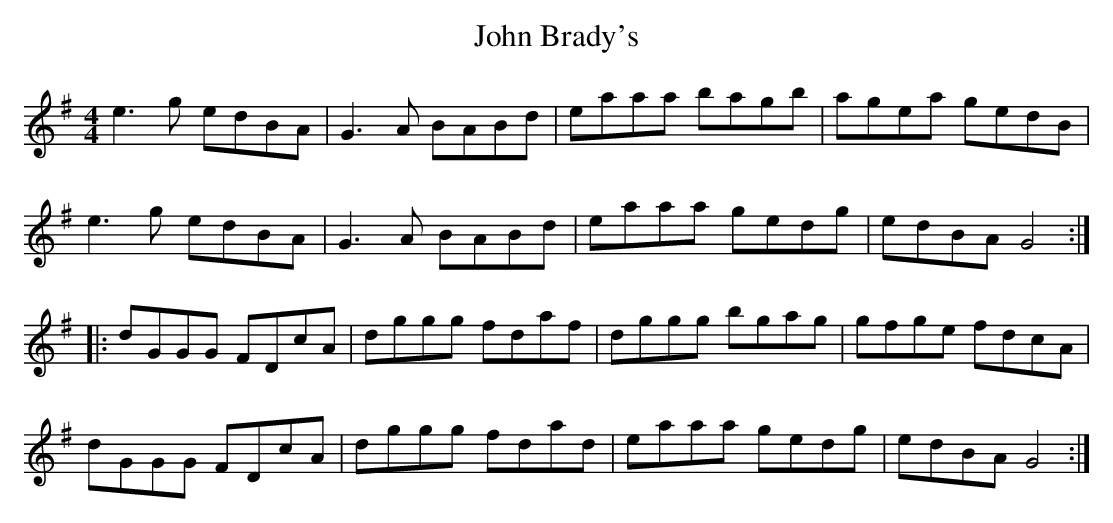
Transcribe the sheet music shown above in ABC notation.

X:1
T:John Brady's
M:4/4
L:1/8
K:G
e3g edBA | G3A BABd | eaaa bagb | agea gedB |
e3g edBA | G3A BABd | eaaa gedg | edBA G4 ::
dGGG FDcA | dggg fdaf | dggg bgag | gfge fdcA|
dGGG FDcA | dggg fdad | eaaa gedg  | edBA G4 :|
